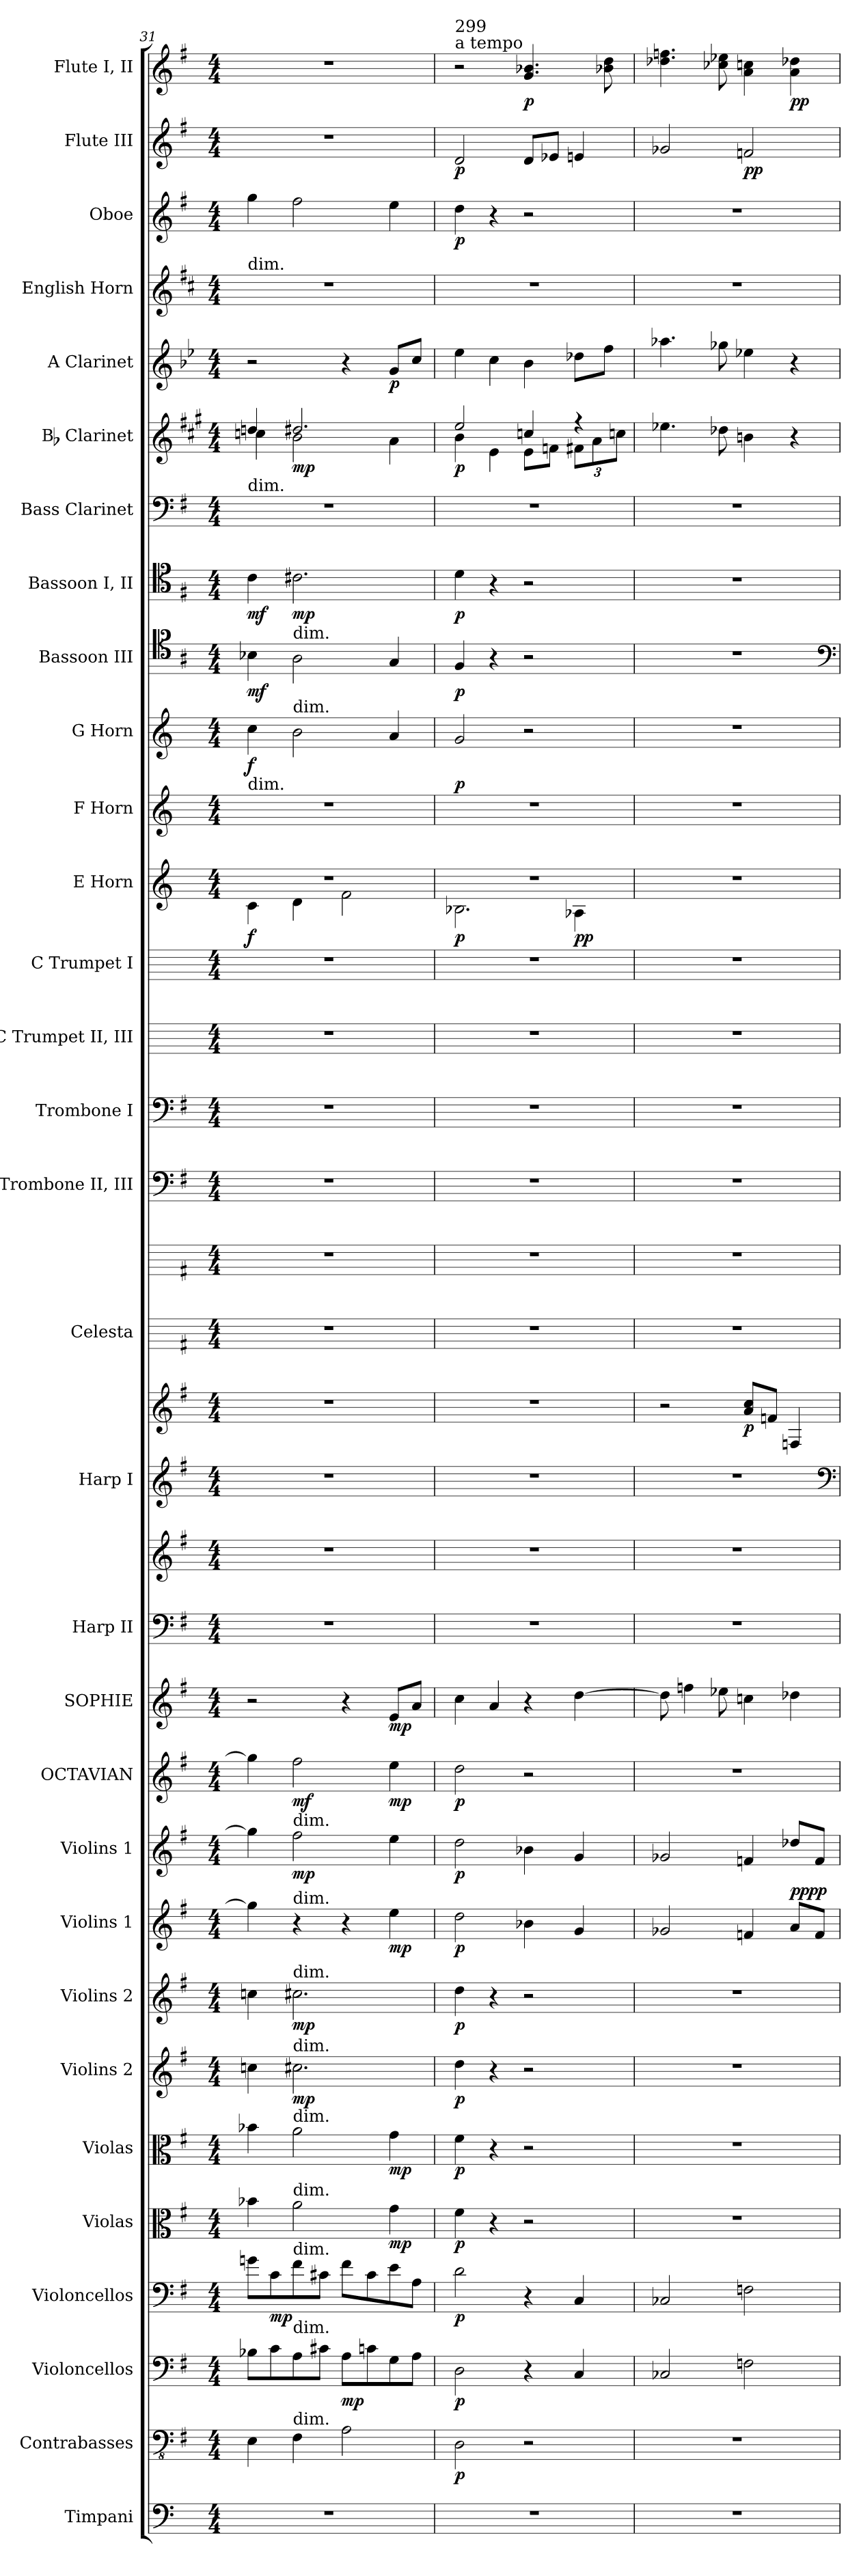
**kern	**kern	**dynam	**kern	**dynam	**kern	**dynam	**kern	**dynam	**kern	**dynam	**kern	**dynam	**kern	**dynam	**kern	**dynam	**kern	**dynam	**kern	**dynam	**kern	**dynam	**kern	**kern	**kern	**kern	**dynam	**kern	**kern	**kern	**kern	**kern	**kern	**kern	**dynam	**kern	**dynam	**kern	**dynam	**kern	**dynam	**kern	**dynam	**kern	**kern	**dynam	**kern	**dynam	**kern	**kern	**dynam	**kern	**dynam	**kern	**dynam
*part31	*part30	*part30	*part29	*part29	*part28	*part28	*part27	*part27	*part26	*part26	*part25	*part25	*part24	*part24	*part23	*part23	*part22	*part22	*part21	*part21	*part20	*part20	*part19	*part19	*part18	*part18	*part18	*part17	*part17	*part16	*part15	*part14	*part13	*part12	*part12	*part11	*part11	*part10	*part10	*part9	*part9	*part8	*part8	*part7	*part6	*part6	*part5	*part5	*part4	*part3	*part3	*part2	*part2	*part1	*part1
*staff34	*staff33	*staff33	*staff32	*staff32	*staff31	*staff31	*staff30	*staff30	*staff29	*staff29	*staff28	*staff28	*staff27	*staff27	*staff26	*staff26	*staff25	*staff25	*staff24	*staff24	*staff23	*staff23	*staff22	*staff21	*staff20	*staff19	*staff19/20	*staff18	*staff17	*staff16	*staff15	*staff14	*staff13	*staff12	*staff12	*staff11	*staff11	*staff10	*staff10	*staff9	*staff9	*staff8	*staff8	*staff7	*staff6	*staff6	*staff5	*staff5	*staff4	*staff3	*staff3	*staff2	*staff2	*staff1	*staff1
*I"Timpani	*I"Contrabasses	*	*I"Violoncellos	*	*I"Violoncellos	*	*I"Violas	*	*I"Violas	*	*I"Violins 2	*	*I"Violins 2	*	*I"Violins 1	*	*I"Violins 1	*	*I"OCTAVIAN	*	*I"SOPHIE	*	*I"Harp II	*	*I"Harp I	*	*	*I"Celesta	*	*I"Trombone II, III	*I"Trombone I	*I"C Trumpet II, III	*I"C Trumpet I	*I"E Horn	*	*I"F Horn	*	*I"G Horn	*	*I"Bassoon III	*	*I"Bassoon I, II	*	*I"Bass Clarinet	*I"Bb Clarinet	*	*I"A Clarinet	*	*I"English Horn	*I"Oboe	*	*I"Flute III	*	*I"Flute I, II	*
*I'Timp.	*I'Cbs.	*	*I'Vlcs.	*	*I'Vlcs.	*	*I'Vlas.	*	*I'Vlas.	*	*I'Vlns. 2	*	*I'Vlns. 2	*	*I'Vlns. 1	*	*I'Vlns. 1	*	*I'OCTAVIAN	*	*I'SOPHIE	*	*I'Hrp. II	*	*I'Hrp. I	*	*	*I'Cel.	*	*I'Trb. II, III	*I'Trb. I	*I'C Tpt. II, III	*I'C Tpt. I	*I'E Hn.	*	*I'F Hn.	*	*I'G Hn.	*	*I'Bsn. III	*	*I'Bsn. I, II	*	*I'Bass Cl.	*I'Bb Cl.	*	*I'A Cl.	*	*I'Eng. Hn.	*I'Ob.	*	*I'Fl. III	*	*I'Fl. I, II	*
*clefF4	*clefFv4	*	*clefF4	*	*clefF4	*	*clefC3	*	*clefC3	*	*clefG2	*	*clefG2	*	*clefG2	*	*clefG2	*	*clefG2	*	*clefG2	*	*clefF4	*clefG2	*clefG2	*clefG2	*	*	*	*clefF4	*clefF4	*	*	*clefG2	*	*clefG2	*	*clefG2	*	*clefC5	*	*clefC4	*	*clefF4	*clefG2	*	*clefG2	*	*clefG2	*clefG2	*	*clefG2	*	*clefG2	*
*	*	*	*	*	*	*	*	*	*	*	*	*	*	*	*	*	*	*	*	*	*	*	*	*	*	*	*	*	*	*	*	*	*	*ITrd5c8	*	*ITrd-3c-5	*	*ITrd3c5	*	*	*	*	*	*ITrd8c14	*ITrd1c2	*	*ITrd2c3	*	*ITrd4c7	*	*	*	*	*	*
*k[]	*k[f#]	*	*k[f#]	*	*k[f#]	*	*k[f#]	*	*k[f#]	*	*k[f#]	*	*k[f#]	*	*k[f#]	*	*k[f#]	*	*k[f#]	*	*k[f#]	*	*k[f#]	*k[f#]	*k[f#]	*k[f#]	*	*k[f#]	*k[f#]	*k[f#]	*k[f#]	*k[]	*k[]	*k[f#c#g#d#]	*	*k[b-]	*	*k[f#]	*	*k[f#]	*	*k[f#]	*	*k[f#]	*k[f#]	*	*k[f#]	*	*k[f#]	*k[f#]	*	*k[f#]	*	*k[f#]	*
*C:	*G:	*	*G:	*	*G:	*	*G:	*	*G:	*	*G:	*	*G:	*	*G:	*	*G:	*	*G:	*	*G:	*	*G:	*G:	*G:	*G:	*	*G:	*G:	*G:	*G:	*C:	*C:	*E:	*	*F:	*	*G:	*	*G:	*	*G:	*	*G:	*G:	*	*G:	*	*G:	*G:	*	*G:	*	*G:	*
*M4/4	*M4/4	*	*M4/4	*	*M4/4	*	*M4/4	*	*M4/4	*	*M4/4	*	*M4/4	*	*M4/4	*	*M4/4	*	*M4/4	*	*M4/4	*	*M4/4	*M4/4	*M4/4	*M4/4	*	*M4/4	*M4/4	*M4/4	*M4/4	*M4/4	*M4/4	*M4/4	*	*M4/4	*	*M4/4	*	*M4/4	*	*M4/4	*	*M4/4	*M4/4	*	*M4/4	*	*M4/4	*M4/4	*	*M4/4	*	*M4/4	*
=31	=31	=31	=31	=31	=31	=31	=31	=31	=31	=31	=31	=31	=31	=31	=31	=31	=31	=31	=31	=31	=31	=31	=31	=31	=31	=31	=31	=31	=31	=31	=31	=31	=31	=31	=31	=31	=31	=31	=31	=31	=31	=31	=31	=31	=31	=31	=31	=31	=31	=31	=31	=31	=31	=31	=31
*	*	*	*	*	*	*	*	*	*	*	*	*	*	*	*	*	*	*	*	*	*	*	*	*	*	*	*	*	*	*	*	*	*	*^	*	*	*	*	*	*	*	*	*	*	*^	*	*	*	*	*	*	*	*	*	*
!	!	!	!	!	!	!	!	!	!	!	!	!	!	!	!	!	!	!	!	!	!	!	!	!	!	!	!	!	!	!	!	!	!	!	!	!	!	!	!	!	!	!	!	!	!	!	!	!	!	!	!LO:TX:a:t=dim.	!	!	!	!	!	!
!	!	!	!	!	!	!	!	!	!	!	!	!	!	!	!	!	!	!	!	!	!	!	!	!	!	!	!	!	!	!	!	!	!	!	!	!	!	!	!	!	!	!	!	!	!LO:TX:a:t=dim.	!	!	!	!	!	!	!	!	!	!	!	!
!	!	!	!	!	!	!	!	!	!	!	!	!	!	!	!	!	!	!	!	!	!	!	!	!	!	!	!	!	!	!	!	!	!	!	!	!	!LO:TX:a:t=dim.	!	!	!	!	!	!	!	!	!	!	!	!	!	!	!	!	!	!	!	!
!	!	!	!	!	!	!	!	!	!	!	!	!	!	!	!	!	!	!	!	!	!	!	!	!	!	!	!	!	!	!	!	!	!	!	!	!LO:DY:b	!	!	!	!LO:DY:b	!	!LO:DY:b	!	!LO:DY:b	!	!	!	!	!	!	!	!	!	!	!	!	!
1r	4EE\	.	8B-X\L	.	8gn\L	.	4b-X\	.	4b-X\	.	4ccn\	.	4ccn\	.	4gg\]	.	4gg\]	.	4gg\]	.	2r	.	1r	1r	1r	1r	.	1r	1r	1r	1r	1r	1r	1r	4E\	f	1r	.	4g\	f	4G-X\	mf	4c\	mf	1r	4ccn/	4b-X\	.	2r	.	1r	4gg\	.	1r	.	1r	.
!	!	!	!	!	!	!LO:DY:b	!	!	!	!	!	!	!	!	!	!	!	!	!	!	!	!	!	!	!	!	!	!	!	!	!	!	!	!	!	!	!	!	!	!	!	!	!	!	!	!	!	!	!	!	!	!	!	!	!	!	!
.	.	.	8c\	.	8c\	mp	.	.	.	.	.	.	.	.	.	.	.	.	.	.	.	.	.	.	.	.	.	.	.	.	.	.	.	.	.	.	.	.	.	.	.	.	.	.	.	.	.	.	.	.	.	.	.	.	.	.	.
!	!	!	!	!	!	!	!	!	!	!	!	!	!	!	!	!	!	!	!	!	!	!	!	!	!	!	!	!	!	!	!	!	!	!	!	!	!	!	!	!	!LO:TX:a:t=dim.	!	!	!	!	!	!	!	!	!	!	!	!	!	!	!	!
!	!	!	!	!	!	!	!	!	!	!	!	!	!	!	!	!	!	!	!	!	!	!	!	!	!	!	!	!	!	!	!	!	!	!	!	!	!	!	!LO:TX:a:t=dim.	!	!	!	!	!	!	!	!	!	!	!	!	!	!	!	!	!	!
!	!	!	!	!	!	!	!	!	!	!	!	!	!	!	!	!	!LO:TX:a:t=dim.	!	!	!	!	!	!	!	!	!	!	!	!	!	!	!	!	!	!	!	!	!	!	!	!	!	!	!	!	!	!	!	!	!	!	!	!	!	!	!	!
!	!	!	!	!	!	!	!	!	!	!	!	!	!	!	!LO:TX:a:t=dim.	!	!	!	!	!	!	!	!	!	!	!	!	!	!	!	!	!	!	!	!	!	!	!	!	!	!	!	!	!	!	!	!	!	!	!	!	!	!	!	!	!	!
!	!	!	!	!	!	!	!	!	!	!	!	!	!LO:TX:a:t=dim.	!	!	!	!	!	!	!	!	!	!	!	!	!	!	!	!	!	!	!	!	!	!	!	!	!	!	!	!	!	!	!	!	!	!	!	!	!	!	!	!	!	!	!	!
!	!	!	!	!	!	!	!	!	!	!	!LO:TX:a:t=dim.	!	!	!	!	!	!	!	!	!	!	!	!	!	!	!	!	!	!	!	!	!	!	!	!	!	!	!	!	!	!	!	!	!	!	!	!	!	!	!	!	!	!	!	!	!	!
!	!	!	!	!	!	!	!	!	!LO:TX:a:t=dim.	!	!	!	!	!	!	!	!	!	!	!	!	!	!	!	!	!	!	!	!	!	!	!	!	!	!	!	!	!	!	!	!	!	!	!	!	!	!	!	!	!	!	!	!	!	!	!	!
!	!	!	!	!	!	!	!LO:TX:a:t=dim.	!	!	!	!	!	!	!	!	!	!	!	!	!	!	!	!	!	!	!	!	!	!	!	!	!	!	!	!	!	!	!	!	!	!	!	!	!	!	!	!	!	!	!	!	!	!	!	!	!	!
!	!	!	!	!	!LO:TX:a:t=dim.	!	!	!	!	!	!	!	!	!	!	!	!	!	!	!	!	!	!	!	!	!	!	!	!	!	!	!	!	!	!	!	!	!	!	!	!	!	!	!	!	!	!	!	!	!	!	!	!	!	!	!	!
!	!	!	!LO:TX:a:t=dim.	!	!	!	!	!	!	!	!	!	!	!	!	!	!	!	!	!	!	!	!	!	!	!	!	!	!	!	!	!	!	!	!	!	!	!	!	!	!	!	!	!	!	!	!	!	!	!	!	!	!	!	!	!	!
!	!LO:TX:a:t=dim.	!	!	!	!	!	!	!	!	!	!	!	!	!	!	!	!	!	!	!	!	!	!	!	!	!	!	!	!	!	!	!	!	!	!	!	!	!	!	!	!	!	!	!	!	!	!	!	!	!	!	!	!	!	!	!	!
!	!	!	!	!	!	!	!	!	!	!	!	!LO:DY:b	!	!LO:DY:b	!	!	!	!LO:DY:b	!	!LO:DY:b	!	!	!	!	!	!	!	!	!	!	!	!	!	!	!	!	!	!	!	!	!	!	!	!LO:DY:b	!	!	!	!LO:DY:b	!	!	!	!	!	!	!	!	!
.	4FF#\	.	8A\	.	8f#\	.	2a\	.	2a\	.	2.cc#X\	mp	2.cc#X\	mp	4r	.	2ff#\	mp	2ff#\	mf	.	.	.	.	.	.	.	.	.	.	.	.	.	.	4F#\	.	.	.	2f#\	.	2F#\	.	2.c#X\	mp	.	2.cc#X/	2a\	mp	.	.	.	2ff#\	.	.	.	.	.
.	.	.	8c#X\J	.	8c#X\J	.	.	.	.	.	.	.	.	.	.	.	.	.	.	.	.	.	.	.	.	.	.	.	.	.	.	.	.	.	.	.	.	.	.	.	.	.	.	.	.	.	.	.	.	.	.	.	.	.	.	.	.
!	!	!	!	!LO:DY:b	!	!	!	!	!	!	!	!	!	!	!	!	!	!	!	!	!	!	!	!	!	!	!	!	!	!	!	!	!	!	!	!	!	!	!	!	!	!	!	!	!	!	!	!	!	!	!	!	!	!	!	!	!
.	2AA\	.	8A\L	mp	8f#\L	.	.	.	.	.	.	.	.	.	4r	.	.	.	.	.	4r	.	.	.	.	.	.	.	.	.	.	.	.	.	2A\	.	.	.	.	.	.	.	.	.	.	.	.	.	4r	.	.	.	.	.	.	.	.
.	.	.	8c\	.	8c#\	.	.	.	.	.	.	.	.	.	.	.	.	.	.	.	.	.	.	.	.	.	.	.	.	.	.	.	.	.	.	.	.	.	.	.	.	.	.	.	.	.	.	.	.	.	.	.	.	.	.	.	.
!	!	!	!	!	!	!	!	!LO:DY:b	!	!LO:DY:b	!	!	!	!	!	!LO:DY:b	!	!	!	!LO:DY:b	!	!LO:DY:b	!	!	!	!	!	!	!	!	!	!	!	!	!	!	!	!	!	!	!	!	!	!	!	!	!	!	!	!LO:DY:b	!	!	!	!	!	!	!
.	.	.	8G\	.	8e\	.	4g\	mp	4g\	mp	.	.	.	.	4ee\	mp	4ee\	.	4ee\	mp	8e/L	mp	.	.	.	.	.	.	.	.	.	.	.	.	.	.	.	.	4e/	.	4E/	.	.	.	.	.	4g\	.	8e/L	p	.	4ee\	.	.	.	.	.
.	.	.	8A\J	.	8A\J	.	.	.	.	.	.	.	.	.	.	.	.	.	.	.	8a/J	.	.	.	.	.	.	.	.	.	.	.	.	.	.	.	.	.	.	.	.	.	.	.	.	.	.	.	8a/J	.	.	.	.	.	.	.	.
!!LO:PB:g=z
=32	=32	=32	=32	=32	=32	=32	=32	=32	=32	=32	=32	=32	=32	=32	=32	=32	=32	=32	=32	=32	=32	=32	=32	=32	=32	=32	=32	=32	=32	=32	=32	=32	=32	=32	=32	=32	=32	=32	=32	=32	=32	=32	=32	=32	=32	=32	=32	=32	=32	=32	=32	=32	=32	=32	=32	=32	=32
!	!	!	!	!	!	!	!	!	!	!	!	!	!	!	!	!	!	!	!	!	!	!	!	!	!	!	!	!	!	!	!	!	!	!	!	!	!	!	!	!	!	!	!	!	!	!	!	!	!	!	!	!	!	!	!	!LO:TX:a:t=a tempo	!
!	!	!	!	!	!	!	!	!	!	!	!	!	!	!	!	!	!	!	!	!	!	!	!	!	!	!	!	!	!	!	!	!	!	!	!	!	!	!	!	!	!	!	!	!	!	!	!	!	!	!	!	!	!	!	!	!LO:TX:a:t=299	!
!	!	!LO:DY:b	!	!LO:DY:b	!	!LO:DY:b	!	!LO:DY:b	!	!LO:DY:b	!	!LO:DY:b	!	!LO:DY:b	!	!LO:DY:b	!	!LO:DY:b	!	!LO:DY:b	!	!	!	!	!	!	!	!	!	!	!	!	!	!	!	!LO:DY:b	!	!LO:DY:a	!	!	!	!LO:DY:b	!	!LO:DY:b	!	!	!	!LO:DY:b	!	!	!	!	!LO:DY:b	!	!LO:DY:b	!	!
1r	2DD\	p	2D\	p	2d\	p	4f#\	p	4f#\	p	4dd\	p	4dd\	p	2dd\	p	2dd\	p	2dd\	p	4cc\	.	1r	1r	1r	1r	.	1r	1r	1r	1r	1r	1r	1r	2.Dn\	p	1r	p	2d/	.	4D/	p	4d\	p	1r	2dd/	4a\	p	4cc\	.	1r	4dd\	p	2d/	p	2r	.
.	.	.	.	.	.	.	4r	.	4r	.	4r	.	4r	.	.	.	.	.	.	.	4a/	.	.	.	.	.	.	.	.	.	.	.	.	.	.	.	.	.	.	.	4r	.	4r	.	.	.	4d\	.	4a\	.	.	4r	.	.	.	.	.
!	!	!	!	!	!	!	!	!	!	!	!	!	!	!	!	!	!	!	!	!	!	!	!	!	!	!	!	!	!	!	!	!	!	!	!	!	!	!	!	!	!	!	!	!	!	!	!	!	!	!	!	!	!	!	!	!	!LO:DY:b
.	2r	.	4r	.	4r	.	2r	.	2r	.	2r	.	2r	.	4b-X\	.	4b-X\	.	2r	.	4r	.	.	.	.	.	.	.	.	.	.	.	.	.	.	.	.	.	2r	.	2r	.	2r	.	.	4b-X/	8d\L	.	4g\	.	.	2r	.	8d/L	.	4.g/ 4.b-X/	p
.	.	.	.	.	.	.	.	.	.	.	.	.	.	.	.	.	.	.	.	.	.	.	.	.	.	.	.	.	.	.	.	.	.	.	.	.	.	.	.	.	.	.	.	.	.	.	8e-X\J	.	.	.	.	.	.	8e-X/J	.	.	.
*	*	*	*	*	*	*	*	*	*	*	*	*	*	*	*	*	*	*	*	*	*	*	*	*	*	*	*	*	*	*	*	*	*	*	*	*	*	*	*	*	*	*	*	*	*	*	*Xbrackettup	*	*	*	*	*	*	*	*	*	*
!	!	!	!	!	!	!	!	!	!	!	!	!	!	!	!	!	!	!	!	!	!	!	!	!	!	!	!	!	!	!	!	!	!	!	!	!LO:DY:b	!	!	!	!	!	!	!	!	!	!	!	!	!	!	!	!	!	!	!	!	!
.	.	.	4C/	.	4C/	.	.	.	.	.	.	.	.	.	4g/	.	4g/	.	.	.	[4dd\	.	.	.	.	.	.	.	.	.	.	.	.	.	4Cn\	pp	.	.	.	.	.	.	.	.	.	4rff	12en\L	.	8b-X\L	.	.	.	.	4en/	.	.	.
.	.	.	.	.	.	.	.	.	.	.	.	.	.	.	.	.	.	.	.	.	.	.	.	.	.	.	.	.	.	.	.	.	.	.	.	.	.	.	.	.	.	.	.	.	.	.	12g\	.	.	.	.	.	.	.	.	.	.
.	.	.	.	.	.	.	.	.	.	.	.	.	.	.	.	.	.	.	.	.	.	.	.	.	.	.	.	.	.	.	.	.	.	.	.	.	.	.	.	.	.	.	.	.	.	.	.	.	8dd\J	.	.	.	.	.	.	8b-X\ 8dd\	.
.	.	.	.	.	.	.	.	.	.	.	.	.	.	.	.	.	.	.	.	.	.	.	.	.	.	.	.	.	.	.	.	.	.	.	.	.	.	.	.	.	.	.	.	.	.	.	12b-X\J	.	.	.	.	.	.	.	.	.	.
*	*	*	*	*	*	*	*	*	*	*	*	*	*	*	*	*	*	*	*	*	*	*	*	*	*	*	*	*	*	*	*	*	*	*v	*v	*	*	*	*	*	*	*	*	*	*	*v	*v	*	*	*	*	*	*	*	*	*	*
=33	=33	=33	=33	=33	=33	=33	=33	=33	=33	=33	=33	=33	=33	=33	=33	=33	=33	=33	=33	=33	=33	=33	=33	=33	=33	=33	=33	=33	=33	=33	=33	=33	=33	=33	=33	=33	=33	=33	=33	=33	=33	=33	=33	=33	=33	=33	=33	=33	=33	=33	=33	=33	=33	=33	=33
1r	1r	.	2C-X/	.	2C-X/	.	1r	.	1r	.	1r	.	1r	.	2g-X/	.	2g-X/	.	1r	.	8dd\]	.	1r	1r	1r	2r	.	1r	1r	1r	1r	1r	1r	1r	.	1r	.	1r	.	1r	.	1r	.	1r	4.dd-X\	.	4.ffn\	.	1r	1r	.	2g-X/	.	4.dd-X\ 4.ffn\	.
.	.	.	.	.	.	.	.	.	.	.	.	.	.	.	.	.	.	.	.	.	4ffn\	.	.	.	.	.	.	.	.	.	.	.	.	.	.	.	.	.	.	.	.	.	.	.	.	.	.	.	.	.	.	.	.	.	.
.	.	.	.	.	.	.	.	.	.	.	.	.	.	.	.	.	.	.	.	.	8ee-X\	.	.	.	.	.	.	.	.	.	.	.	.	.	.	.	.	.	.	.	.	.	.	.	8cc-X\	.	8ee-X\	.	.	.	.	.	.	8cc-X\ 8ee-X\	.
!	!	!	!	!	!	!	!	!	!	!	!	!	!	!	!	!	!	!	!	!	!	!	!	!	!	!	!LO:DY:b	!	!	!	!	!	!	!	!	!	!	!	!	!	!	!	!	!	!	!	!	!	!	!	!	!	!LO:DY:b	!	!
.	.	.	2Fn\	.	2Fn\	.	.	.	.	.	.	.	.	.	4fn/	.	4fn/	.	.	.	4ccn\	.	.	.	.	8a/ 8cc/L	p	.	.	.	.	.	.	.	.	.	.	.	.	.	.	.	.	.	4an\	.	4ccn\	.	.	.	.	2fn/	pp	4a\ 4ccn\	.
.	.	.	.	.	.	.	.	.	.	.	.	.	.	.	.	.	.	.	.	.	.	.	.	.	.	8fn/J	.	.	.	.	.	.	.	.	.	.	.	.	.	.	.	.	.	.	.	.	.	.	.	.	.	.	.	.	.
!	!	!	!	!	!	!	!	!	!	!	!	!	!	!	!	!LO:DY:a	!	!	!	!	!	!	!	!	!	!	!	!	!	!	!	!	!	!	!	!	!	!	!	!	!	!	!	!	!	!	!	!	!	!	!	!	!	!	!
!	!	!	!	!	!	!	!	!	!	!	!	!	!	!	!	!LO:DY:n=1:b	!	!	!	!	!	!	!	!	!	!	!	!	!	!	!	!	!	!	!	!	!	!	!	!	!	!	!	!	!	!	!	!	!	!	!	!	!	!	!LO:DY:b
.	.	.	.	.	.	.	.	.	.	.	.	.	.	.	8a/L	pp pp	8dd-X/L	.	.	.	4dd-X\	.	.	.	.	4Fn/	.	.	.	.	.	.	.	.	.	.	.	.	.	.	.	.	.	.	4r	.	4r	.	.	.	.	.	.	4a\ 4dd-X\	pp
.	.	.	.	.	.	.	.	.	.	.	.	.	.	.	8f/J	.	8f/J	.	.	.	.	.	.	.	.	.	.	.	.	.	.	.	.	.	.	.	.	.	.	.	.	.	.	.	.	.	.	.	.	.	.	.	.	.	.
*	*	*	*	*	*	*	*	*	*	*	*	*	*	*	*	*	*	*	*	*	*	*	*	*	*clefF4	*	*	*	*	*	*	*	*	*	*	*	*	*	*	*clefF4	*	*	*	*	*	*	*	*	*	*	*	*	*	*	*
=	=	=	=	=	=	=	=	=	=	=	=	=	=	=	=	=	=	=	=	=	=	=	=	=	=	=	=	=	=	=	=	=	=	=	=	=	=	=	=	=	=	=	=	=	=	=	=	=	=	=	=	=	=	=	=
*-	*-	*-	*-	*-	*-	*-	*-	*-	*-	*-	*-	*-	*-	*-	*-	*-	*-	*-	*-	*-	*-	*-	*-	*-	*-	*-	*-	*-	*-	*-	*-	*-	*-	*-	*-	*-	*-	*-	*-	*-	*-	*-	*-	*-	*-	*-	*-	*-	*-	*-	*-	*-	*-	*-	*-
